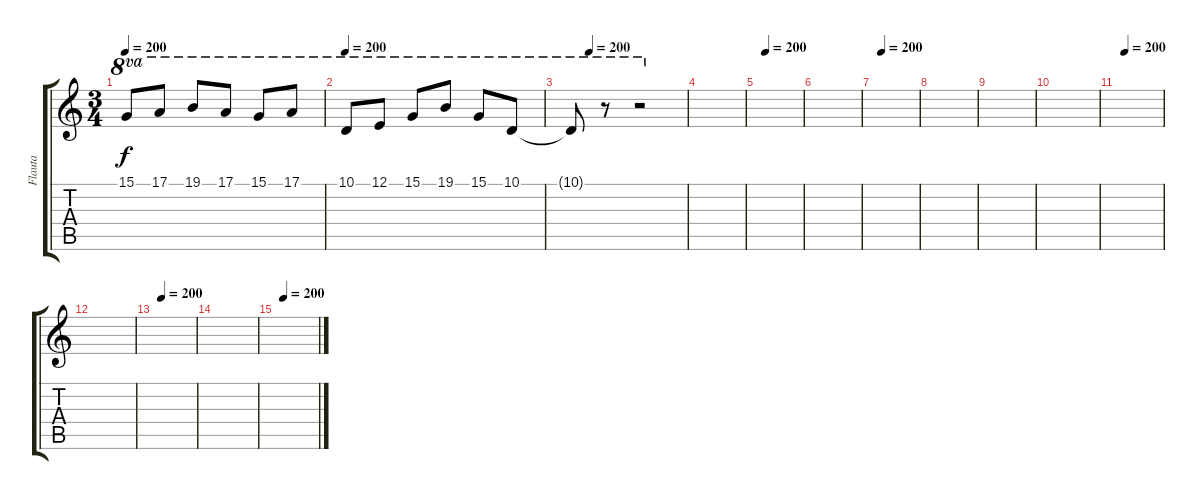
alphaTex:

\track ("Flauta" "Flauta") {instrument flute}
\staff {score tabs}
\tuning (E4 B3 G3 D3 A2 E2) {hide}
\ts (3 4)
\tempo 200
\clef g2
\ks c
15.1.8{ot 8va dy f} 17.1.8{ot 8va} 19.1.8{ot 8va} 17.1.8{ot 8va} 15.1.8{ot 8va} 17.1.8{ot 8va} |
\tempo 200
10.1.8{ot 8va} 12.1.8{ot 8va} 15.1.8{ot 8va} 19.1.8{ot 8va} 15.1.8{ot 8va} 10.1.8{ot 8va} |
\tempo (200 0.16666666666666666)
10.1{t}.8{ot 8va} r.8{ot 8va} r.2{ot 8va} |
|
\tempo (200 0.16666666666666666)
|
|
\tempo (200 0.16666666666666666)
|
|
|
|
\tempo (200 0.16666666666666666)
|
|
\tempo (200 0.16666666666666666)
|
|
\tempo (200 0.16666666666666666)
